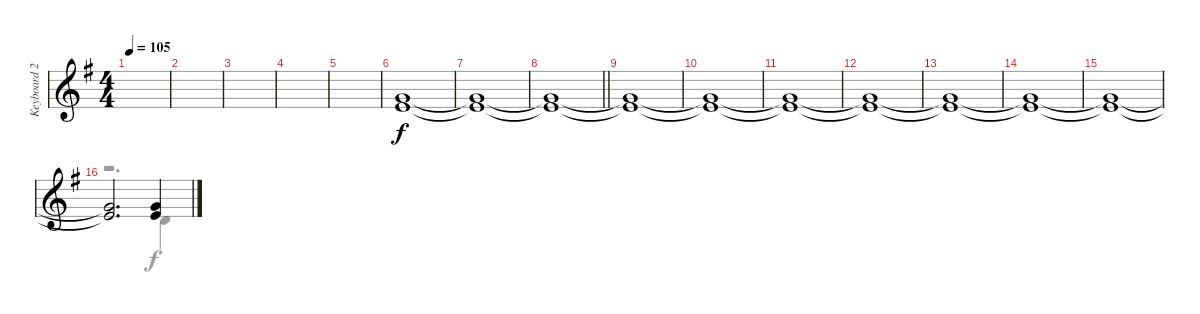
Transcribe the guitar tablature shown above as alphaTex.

\track ("Keyboard 2" "Keyboard 2") {instrument pad4choir}
\staff {score}
\tuning (E4 B3 G3 D3 A2 E2) {hide}
\voice
\ts (4 4)
\tempo 105
\clef g2
\ks eminor
|
|
|
|
|
(12.3 14.4).1{volume 13} |
(12.3{t} 14.4{t}).1 |
\barLineRight lightlight
(12.3{t} 14.4{t}).1 |
(12.3{t} 14.4{t}).1 |
(12.3{t} 14.4{t}).1 |
(12.3{t} 14.4{t}).1 |
(12.3{t} 14.4{t}).1 |
(12.3{t} 14.4{t}).1 |
(12.3{t} 14.4{t}).1 |
(12.3{t} 14.4{t}).1 |
(12.3{t} 14.4{t}).2{d} (12.3 14.4).4
\voice
\clef g2
\ottava regular
\simile none
\ks eminor
|
|
|
|
|
|
|
\barLineRight lightlight
|
|
|
|
|
|
|
|
r.2{d} 17.5.4
